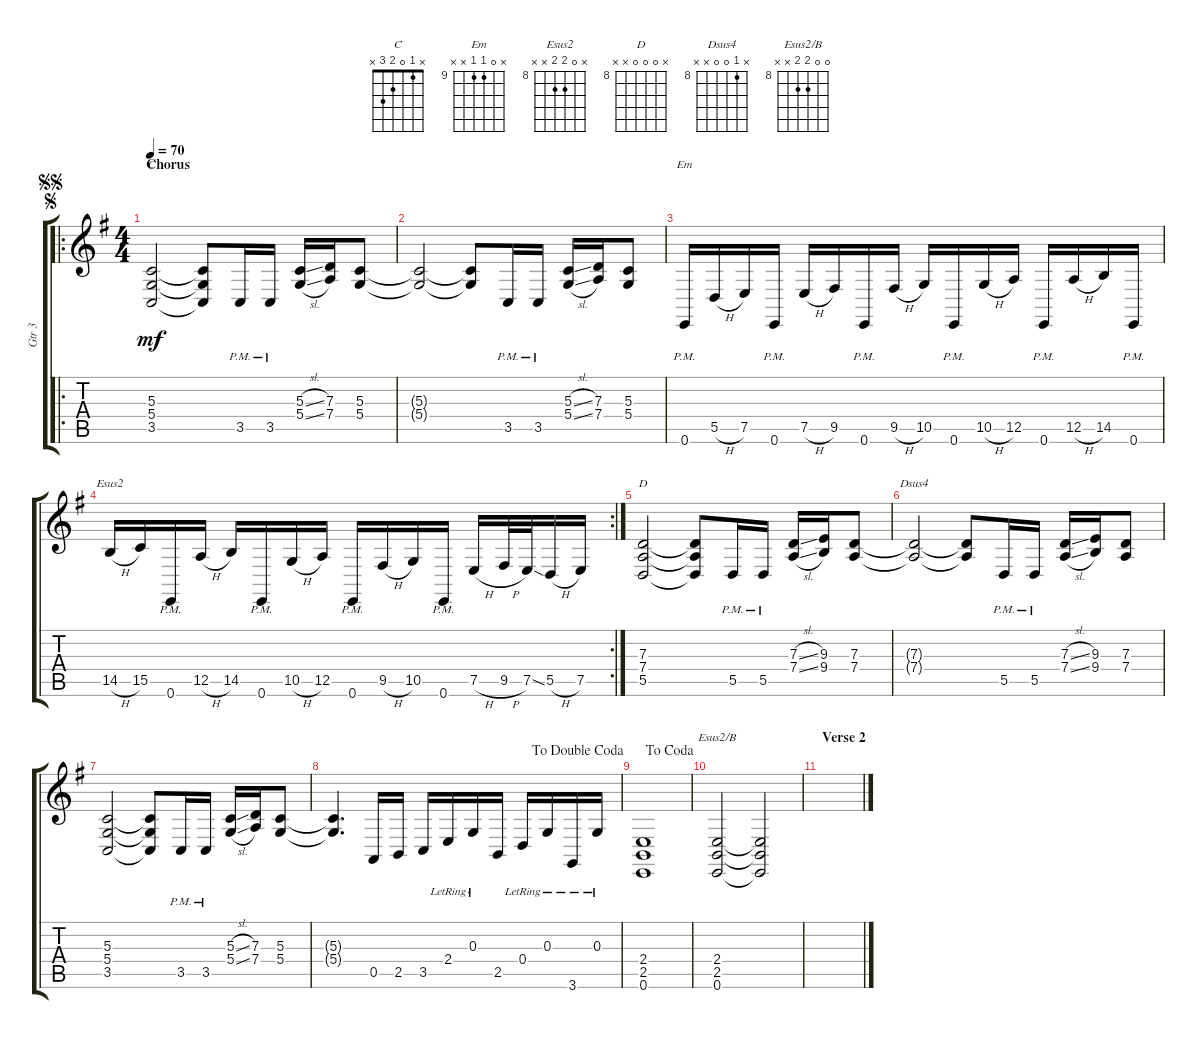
\track ("Gtr 3" "Gtr 3") {instrument acousticgrandpiano}
\staff {score tabs}
\tuning (E4 B3 G3 D3 A2 E2) {hide}
\chord ("C" x 1 0 2 3 x)
\chord ("Em" x 0 9 9 x x) {firstfret 9}
\chord ("Esus2" x 0 9 9 x x) {firstfret 8}
\chord ("D" x 0 0 0 x x) {firstfret 8}
\chord ("Dsus4" x 8 0 0 x x) {firstfret 8}
\chord ("Esus2/B" 0 0 9 9 x x) {firstfret 8}
\ro
\ts (4 4)
\section ("" "Chorus")
\jump segno
\jump segnosegno
\tempo 70
\clef g2
\ks g
(5.3 5.4 3.5).2{ch "C" dy mf} (5.3{t} 5.4{t} 3.5{t}).8 3.5{pm}.16 3.5{pm}.16 (5.3{sl} 5.4{sl}).16 (7.3 7.4).16 (5.3 5.4).8 |
(5.3{t} 5.4{t}).2 (5.3{t} 5.4{t}).8 3.5{pm}.16 3.5{pm}.16 (5.3{sl} 5.4{sl}).16 (7.3 7.4).16 (5.3 5.4).8 |
0.6{pm}.16{ch "Em"} 5.5{h}.16 7.5.16 0.6{pm}.16 7.5{h}.16 9.5.16 0.6{pm}.16 9.5{h}.16 10.5.16 0.6{pm}.16 10.5{h}.16 12.5.16 0.6{pm}.16 12.5{h}.16 14.5.16 0.6{pm}.16 |
\rc 2
14.5{h}.16{ch "Esus2"} 15.5.16 0.6{pm}.16 12.5{h}.16 14.5.16 0.6{pm}.16 10.5{h}.16 12.5.16 0.6{pm}.16 9.5{h}.16 10.5.16 0.6{pm}.16 7.5{h}.16 9.5{h}.32 7.5{ss}.32 5.5{h}.16 7.5.16 |
(7.3 7.4 5.5).2{ch "D"} (7.3{t} 7.4{t} 5.5{t}).8 5.5{pm}.16 5.5{pm}.16 (7.3{sl} 7.4{sl}).16 (9.3 9.4).16 (7.3 7.4).8 |
(7.3{t} 7.4{t}).2{ch "Dsus4"} (7.3{t} 7.4{t}).8 5.5{pm}.16 5.5{pm}.16 (7.3{sl} 7.4{sl}).16 (9.3 9.4).16 (7.3 7.4).8 |
(5.3 5.4 3.5).2 (5.3{t} 5.4{t} 3.5{t}).8 3.5{pm}.16 3.5{pm}.16 (5.3{sl} 5.4{sl}).16 (7.3 7.4).16 (5.3 5.4).8 |
\jump dadoublecoda
(5.3{t} 5.4{t}).4{d} 0.5.16 2.5.16 3.5.16 2.4{lr}.16 0.3{lr}.16 2.5.16 0.4{lr}.16 0.3{lr}.16 3.6{lr}.16 0.3{lr}.16 |
\jump dacoda
(2.4 2.5 0.6).1 |
(2.4 2.5 0.6).2{ch "Esus2/B"} (2.4{t} 2.5{t} 0.6{t}).2 |
\section ("" "Verse 2")
